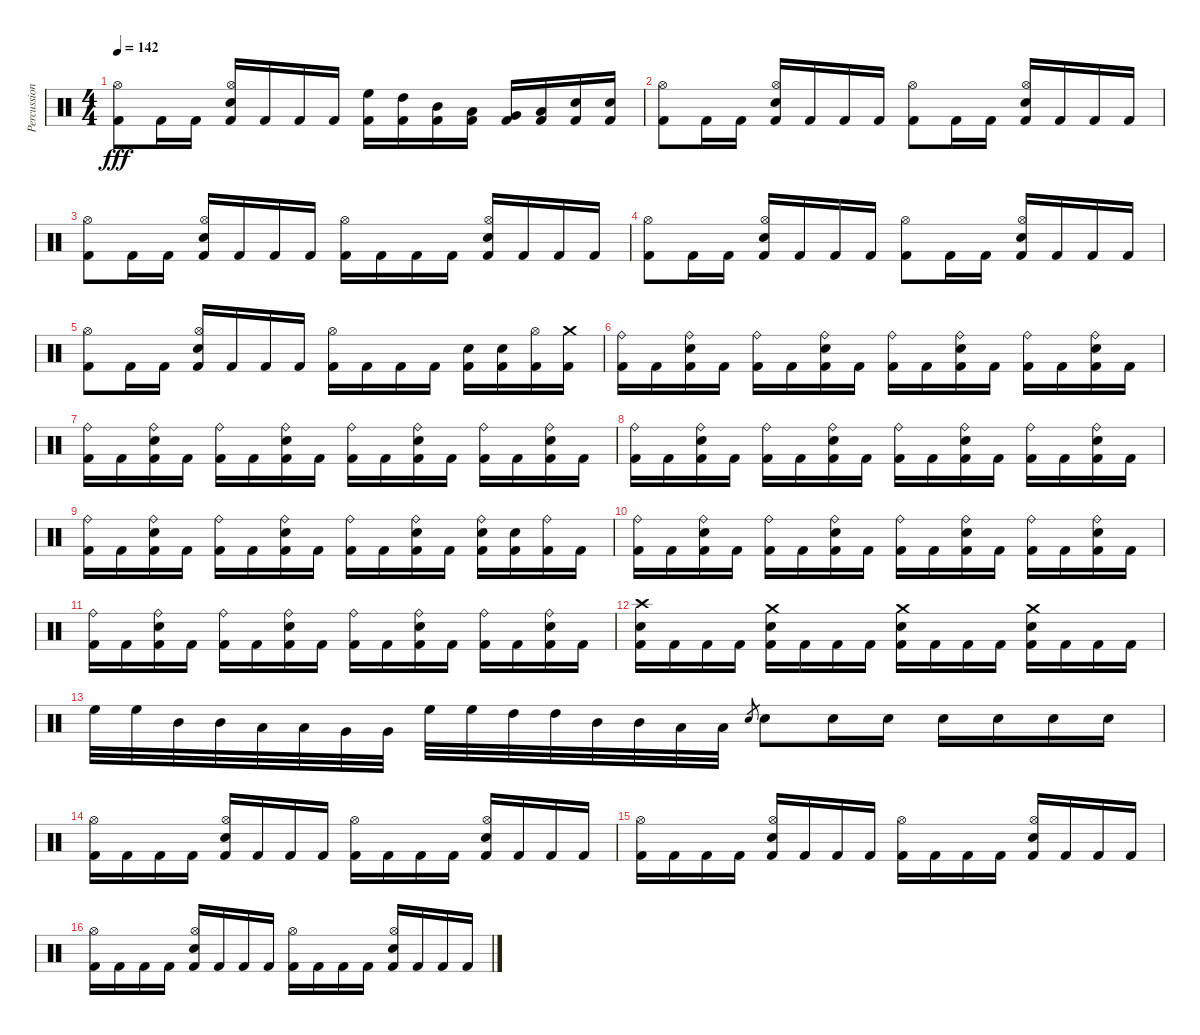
\track ("Percussion" "Percussion") {instrument percussion}
\staff {score}
\articulation defaults
\ts (4 4)
\tempo 142
\clef neutral
\ks c
("Kick (hit) 2" "Hi-Hat (open)").8{dy fff} "Kick (hit) 2".16 "Kick (hit) 2".16 ("Kick (hit) 2" "Electric Snare (hit)" "Hi-Hat (open)").16 "Kick (hit) 2".16 "Kick (hit) 2".16 "Kick (hit) 2".16 ("Kick (hit) 2" "High Floor Tom (hit)").16 ("Kick (hit) 2" "High Tom (hit)").16 ("Kick (hit) 2" "Mid Tom (hit)").16 ("Kick (hit) 2" "Low Tom (hit)").16 ("Kick (hit) 2" "Very Low Tom (hit)").16 ("Kick (hit) 2" "Low Floor Tom (hit)").16 ("Kick (hit) 2" "Electric Snare (hit)").16 ("Kick (hit) 2" "Electric Snare (hit)").16 |
("Kick (hit) 2" "Hi-Hat (open)").8 "Kick (hit) 2".16 "Kick (hit) 2".16 ("Kick (hit) 2" "Electric Snare (hit)" "Hi-Hat (open)").16 "Kick (hit) 2".16 "Kick (hit) 2".16 "Kick (hit) 2".16 ("Kick (hit) 2" "Hi-Hat (open)").8 "Kick (hit) 2".16 "Kick (hit) 2".16 ("Kick (hit) 2" "Electric Snare (hit)" "Hi-Hat (open)").16 "Kick (hit) 2".16 "Kick (hit) 2".16 "Kick (hit) 2".16 |
("Kick (hit) 2" "Hi-Hat (open)").8 "Kick (hit) 2".16 "Kick (hit) 2".16 ("Kick (hit) 2" "Electric Snare (hit)" "Hi-Hat (open)").16 "Kick (hit) 2".16 "Kick (hit) 2".16 "Kick (hit) 2".16 ("Kick (hit) 2" "Hi-Hat (open)").16 "Kick (hit) 2".16 "Kick (hit) 2".16 "Kick (hit) 2".16 ("Kick (hit) 2" "Electric Snare (hit)" "Hi-Hat (open)").16 "Kick (hit) 2".16 "Kick (hit) 2".16 "Kick (hit) 2".16 |
("Kick (hit) 2" "Hi-Hat (open)").8 "Kick (hit) 2".16 "Kick (hit) 2".16 ("Kick (hit) 2" "Electric Snare (hit)" "Hi-Hat (open)").16 "Kick (hit) 2".16 "Kick (hit) 2".16 "Kick (hit) 2".16 ("Kick (hit) 2" "Hi-Hat (open)").8 "Kick (hit) 2".16 "Kick (hit) 2".16 ("Kick (hit) 2" "Electric Snare (hit)" "Hi-Hat (open)").16 "Kick (hit) 2".16 "Kick (hit) 2".16 "Kick (hit) 2".16 |
("Kick (hit) 2" "Hi-Hat (open)").8 "Kick (hit) 2".16 "Kick (hit) 2".16 ("Kick (hit) 2" "Electric Snare (hit)" "Hi-Hat (open)").16 "Kick (hit) 2".16 "Kick (hit) 2".16 "Kick (hit) 2".16 ("Kick (hit) 2" "Hi-Hat (open)").16 "Kick (hit) 2".16 "Kick (hit) 2".16 "Kick (hit) 2".16 ("Kick (hit) 2" "Electric Snare (hit)").16 ("Kick (hit) 2" "Electric Snare (hit)").16 ("Kick (hit) 2" "Hi-Hat (open)").16 ("Kick (hit) 2" "Crash medium (hit)").16 |
("Kick (hit) 2" "Ride (bell)").16 "Kick (hit) 2".16 ("Kick (hit) 2" "Electric Snare (hit)" "Ride (bell)").16 "Kick (hit) 2".16 ("Kick (hit) 2" "Ride (bell)").16 "Kick (hit) 2".16 ("Kick (hit) 2" "Electric Snare (hit)" "Ride (bell)").16 "Kick (hit) 2".16 ("Kick (hit) 2" "Ride (bell)").16 "Kick (hit) 2".16 ("Kick (hit) 2" "Electric Snare (hit)" "Ride (bell)").16 "Kick (hit) 2".16 ("Kick (hit) 2" "Ride (bell)").16 "Kick (hit) 2".16 ("Kick (hit) 2" "Electric Snare (hit)" "Ride (bell)").16 "Kick (hit) 2".16 |
("Kick (hit) 2" "Ride (bell)").16 "Kick (hit) 2".16 ("Kick (hit) 2" "Electric Snare (hit)" "Ride (bell)").16 "Kick (hit) 2".16 ("Kick (hit) 2" "Ride (bell)").16 "Kick (hit) 2".16 ("Kick (hit) 2" "Electric Snare (hit)" "Ride (bell)").16 "Kick (hit) 2".16 ("Kick (hit) 2" "Ride (bell)").16 "Kick (hit) 2".16 ("Kick (hit) 2" "Electric Snare (hit)" "Ride (bell)").16 "Kick (hit) 2".16 ("Kick (hit) 2" "Ride (bell)").16 "Kick (hit) 2".16 ("Kick (hit) 2" "Electric Snare (hit)" "Ride (bell)").16 "Kick (hit) 2".16 |
("Kick (hit) 2" "Ride (bell)").16 "Kick (hit) 2".16 ("Kick (hit) 2" "Electric Snare (hit)" "Ride (bell)").16 "Kick (hit) 2".16 ("Kick (hit) 2" "Ride (bell)").16 "Kick (hit) 2".16 ("Kick (hit) 2" "Electric Snare (hit)" "Ride (bell)").16 "Kick (hit) 2".16 ("Kick (hit) 2" "Ride (bell)").16 "Kick (hit) 2".16 ("Kick (hit) 2" "Electric Snare (hit)" "Ride (bell)").16 "Kick (hit) 2".16 ("Kick (hit) 2" "Ride (bell)").16 "Kick (hit) 2".16 ("Kick (hit) 2" "Electric Snare (hit)" "Ride (bell)").16 "Kick (hit) 2".16 |
("Kick (hit) 2" "Ride (bell)").16 "Kick (hit) 2".16 ("Kick (hit) 2" "Electric Snare (hit)" "Ride (bell)").16 "Kick (hit) 2".16 ("Kick (hit) 2" "Ride (bell)").16 "Kick (hit) 2".16 ("Kick (hit) 2" "Electric Snare (hit)" "Ride (bell)").16 "Kick (hit) 2".16 ("Kick (hit) 2" "Ride (bell)").16 "Kick (hit) 2".16 ("Kick (hit) 2" "Electric Snare (hit)" "Ride (bell)").16 "Kick (hit) 2".16 ("Kick (hit) 2" "Electric Snare (hit)" "Ride (bell)").16 ("Kick (hit) 2" "Electric Snare (hit)").16 ("Kick (hit) 2" "Ride (bell)").16 "Kick (hit) 2".16 |
("Kick (hit) 2" "Ride (bell)").16 "Kick (hit) 2".16 ("Kick (hit) 2" "Electric Snare (hit)" "Ride (bell)").16 "Kick (hit) 2".16 ("Kick (hit) 2" "Ride (bell)").16 "Kick (hit) 2".16 ("Kick (hit) 2" "Electric Snare (hit)" "Ride (bell)").16 "Kick (hit) 2".16 ("Kick (hit) 2" "Ride (bell)").16 "Kick (hit) 2".16 ("Kick (hit) 2" "Electric Snare (hit)" "Ride (bell)").16 "Kick (hit) 2".16 ("Kick (hit) 2" "Ride (bell)").16 "Kick (hit) 2".16 ("Kick (hit) 2" "Electric Snare (hit)" "Ride (bell)").16 "Kick (hit) 2".16 |
("Kick (hit) 2" "Ride (bell)").16 "Kick (hit) 2".16 ("Kick (hit) 2" "Electric Snare (hit)" "Ride (bell)").16 "Kick (hit) 2".16 ("Kick (hit) 2" "Ride (bell)").16 "Kick (hit) 2".16 ("Kick (hit) 2" "Electric Snare (hit)" "Ride (bell)").16 "Kick (hit) 2".16 ("Kick (hit) 2" "Ride (bell)").16 "Kick (hit) 2".16 ("Kick (hit) 2" "Electric Snare (hit)" "Ride (bell)").16 "Kick (hit) 2".16 ("Kick (hit) 2" "Ride (bell)").16 "Kick (hit) 2".16 ("Kick (hit) 2" "Electric Snare (hit)" "Ride (bell)").16 "Kick (hit) 2".16 |
("Kick (hit) 2" "Electric Snare (hit)" "Crash high (hit)").16 "Kick (hit) 2".16 "Kick (hit) 2".16 "Kick (hit) 2".16 ("Kick (hit) 2" "Electric Snare (hit)" "Crash medium (hit)").16 "Kick (hit) 2".16 "Kick (hit) 2".16 "Kick (hit) 2".16 ("Kick (hit) 2" "Electric Snare (hit)" "Crash medium (hit)").16 "Kick (hit) 2".16 "Kick (hit) 2".16 "Kick (hit) 2".16 ("Kick (hit) 2" "Electric Snare (hit)" "Crash medium (hit)").16 "Kick (hit) 2".16 "Kick (hit) 2".16 "Kick (hit) 2".16 |
"High Floor Tom (hit)".32 "High Floor Tom (hit)".32 "Mid Tom (hit)".32 "Mid Tom (hit)".32 "Low Tom (hit)".32 "Low Tom (hit)".32 "Very Low Tom (hit)".32 "Very Low Tom (hit)".32 "High Floor Tom (hit)".32 "High Floor Tom (hit)".32 "High Tom (hit)".32 "High Tom (hit)".32 "Mid Tom (hit)".32 "Mid Tom (hit)".32 "Low Tom (hit)".32 "Low Tom (hit)".32 "Electric Snare (hit)".8{gr} "Electric Snare (hit)".8 "Electric Snare (hit)".16 "Electric Snare (hit)".16 "Electric Snare (hit)".16 "Electric Snare (hit)".16 "Electric Snare (hit)".16 "Electric Snare (hit)".16 |
("Kick (hit) 2" "Hi-Hat (open)").16 "Kick (hit) 2".16 "Kick (hit) 2".16 "Kick (hit) 2".16 ("Kick (hit) 2" "Electric Snare (hit)" "Hi-Hat (open)").16 "Kick (hit) 2".16 "Kick (hit) 2".16 "Kick (hit) 2".16 ("Kick (hit) 2" "Hi-Hat (open)").16 "Kick (hit) 2".16 "Kick (hit) 2".16 "Kick (hit) 2".16 ("Kick (hit) 2" "Electric Snare (hit)" "Hi-Hat (open)").16 "Kick (hit) 2".16 "Kick (hit) 2".16 "Kick (hit) 2".16 |
("Kick (hit) 2" "Hi-Hat (open)").16 "Kick (hit) 2".16 "Kick (hit) 2".16 "Kick (hit) 2".16 ("Kick (hit) 2" "Electric Snare (hit)" "Hi-Hat (open)").16 "Kick (hit) 2".16 "Kick (hit) 2".16 "Kick (hit) 2".16 ("Kick (hit) 2" "Hi-Hat (open)").16 "Kick (hit) 2".16 "Kick (hit) 2".16 "Kick (hit) 2".16 ("Kick (hit) 2" "Electric Snare (hit)" "Hi-Hat (open)").16 "Kick (hit) 2".16 "Kick (hit) 2".16 "Kick (hit) 2".16 |
("Kick (hit) 2" "Hi-Hat (open)").16 "Kick (hit) 2".16 "Kick (hit) 2".16 "Kick (hit) 2".16 ("Kick (hit) 2" "Electric Snare (hit)" "Hi-Hat (open)").16 "Kick (hit) 2".16 "Kick (hit) 2".16 "Kick (hit) 2".16 ("Kick (hit) 2" "Hi-Hat (open)").16 "Kick (hit) 2".16 "Kick (hit) 2".16 "Kick (hit) 2".16 ("Kick (hit) 2" "Electric Snare (hit)" "Hi-Hat (open)").16 "Kick (hit) 2".16 "Kick (hit) 2".16 "Kick (hit) 2".16
